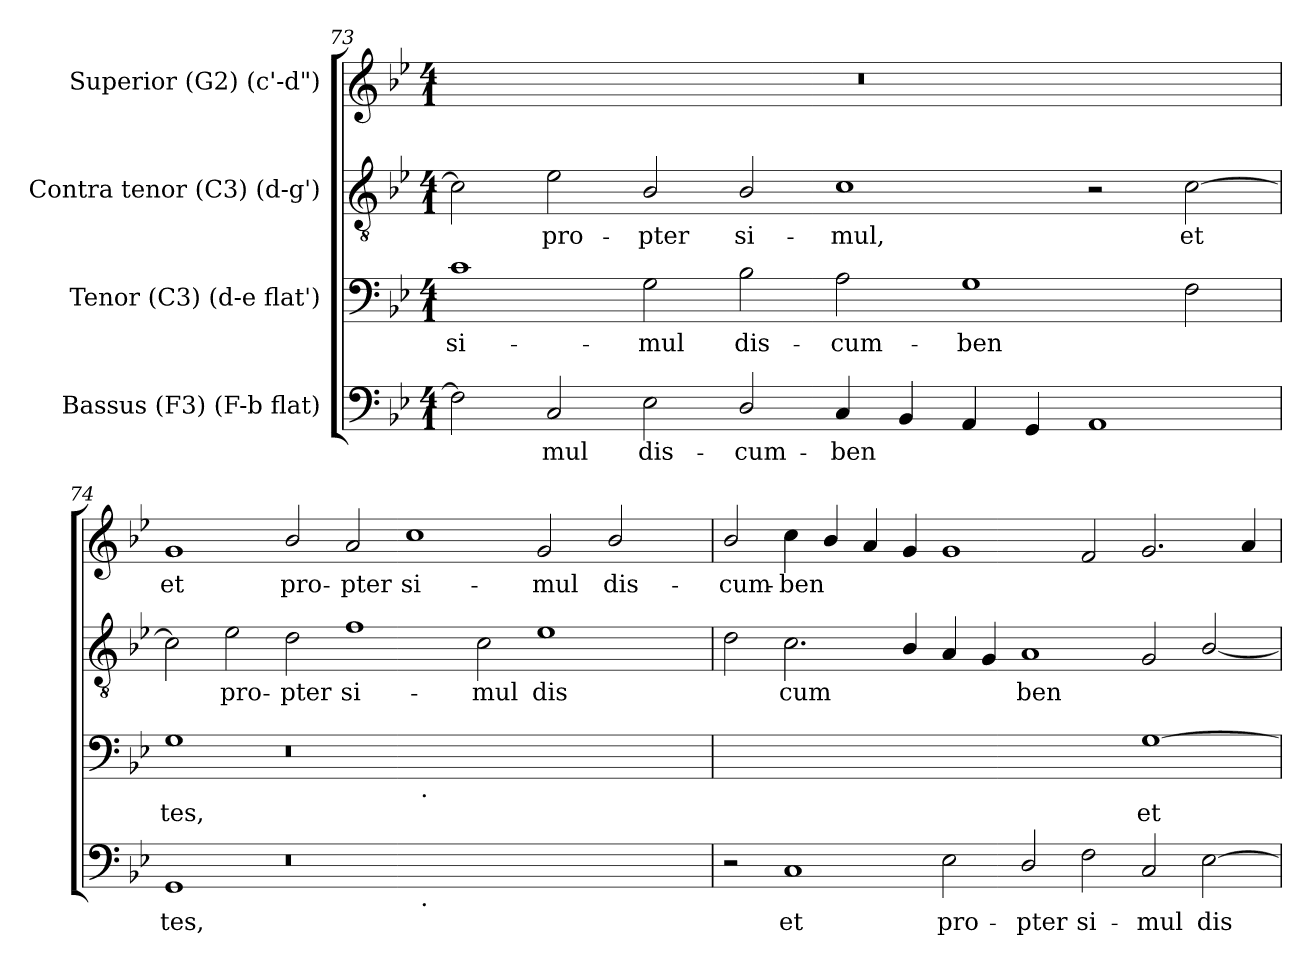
**kern	**text	**kern	**text	**kern	**text	**kern	**text
*part4	*part4	*part3	*part3	*part2	*part2	*part1	*part1
*staff4	*staff4	*staff3	*staff3	*staff2	*staff2	*staff1	*staff1
*I"Bassus (F3)  (F-b flat)	*	*I"Tenor (C3)  (d-e flat')	*	*I"Contra tenor (C3)  (d-g')	*	*I"Superior (G2)  (c'-d")	*
*clefF4	*	*clefF4	*	*clefGv2	*	*clefG2	*
*k[b-e-]	*	*k[b-e-]	*	*k[b-e-]	*	*k[b-e-]	*
*B-:	*	*B-:	*	*B-:	*	*B-:	*
*M4/1	*	*M4/1	*	*M4/1	*	*M4/1	*
=73	=73	=73	=73	=73	=73	=73	=73
!	!LO:LY:b:cj	!	!LO:LY:b:cj	!	!LO:LY:b:cj	!	!
2F\]	--	1c	si-	2c\]	.	00r	.
!	!LO:LY:b:cj	!	!	!	!LO:LY:b:cj	!	!
2C/	-mul	.	.	2e-\	pro-	.	.
!	!LO:LY:b:cj	!	!LO:LY:b:cj	!	!LO:LY:b:cj	!	!
2E-\	dis-	2G\	-mul	2B-/	-pter	.	.
!	!LO:LY:b:cj	!	!LO:LY:b:cj	!	!LO:LY:b:cj	!	!
2D/	-cum-	2B-\	dis-	2B-/	si-	.	.
!	!LO:LY:b:cj	!	!LO:LY:b:cj	!	!LO:LY:b:cj	!	!
4C/	-ben-	2A\	-cum-	1c	-mul,	.	.
!	!LO:LY:b:cj	!	!	!	!	!	!
4BB-/	--	.	.	.	.	.	.
!	!LO:LY:b:cj	!	!LO:LY:b:cj	!	!	!	!
4AA/	--	1G	-ben-	.	.	.	.
!	!LO:LY:b:cj	!	!	!	!	!	!
4GG/	--	.	.	.	.	.	.
!	!LO:LY:b:cj	!	!	!	!	!	!
1AA	--	.	.	2r	.	.	.
!	!	!	!LO:LY:b:cj	!	!LO:LY:b:cj	!	!
.	.	2F\	--	[<2c\	et	.	.
!!LO:PB:g=z
=74	=74	=74	=74	=74	=74	=74	=74
!	!LO:LY:b:cj	!	!LO:LY:b:cj	!	!LO:LY:b:cj	!	!LO:LY:b:cj
*^	*	*^	*	*	*	*	*
1GG	1ryy	-tes,	1G	1ryy	-tes,	2c\]	.	1g	et
!	!	!	!	!	!	!	!LO:LY:b:cj	!	!
.	.	.	.	.	.	2e-\	pro-	.	.
!	!	!	!	!	!	!	!LO:LY:b:cj	!	!LO:LY:b:cj
0.r	1ryy	.	0.r	1ryy	.	2d\	-pter	2b-/	pro-
!	!	!	!	!	!	!	!LO:LY:b:cj	!	!LO:LY:b:cj
.	.	.	.	.	.	1f	si-	2a/	-pter
!	!	!	!	!	!	!	!	!	!LO:LY:b:cj
.	32.ryy	.	.	32.ryy	.	.	.	1cc	si-
!	!	!	!	!LO:TX:b:t=.	!	!	!	!	!
!	!LO:TX:b:t=.	!	!	!	!	!	!	!	!
.	1ryy	.	.	1ryy	.	.	.	.	.
!	!	!	!	!	!	!	!LO:LY:b:cj	!	!
.	.	.	.	.	.	2c\	-mul	.	.
!	!	!	!	!	!	!	!LO:LY:b:cj	!	!LO:LY:b:cj
.	.	.	.	.	.	1e-	dis-	2g/	-mul
.	2ryy	.	.	2ryy	.	.	.	.	.
!	!	!	!	!	!	!	!	!	!LO:LY:b:cj
.	.	.	.	.	.	.	.	2b-/	dis-
.	4ryy	.	.	4ryy	.	.	.	.	.
.	8ryy	.	.	8ryy	.	.	.	.	.
.	16ryy	.	.	16ryy	.	.	.	.	.
.	64ryy	.	.	64ryy	.	.	.	.	.
=75	=75	=75	=75	=75	=75	=75	=75	=75	=75
!	!	!	!	!	!	!	!LO:LY:b:cj	!	!LO:LY:b:cj
*v	*v	*	*	*	*	*	*	*	*
*	*	*v	*v	*	*	*	*	*
2r	.	0.ryy	.	2d\	--	2b-/	-cum-
!	!LO:LY:b:cj	!	!	!	!LO:LY:b:cj	!	!LO:LY:b:cj
1C	et	.	.	2.c\	-cum-	4cc\	-ben-
!	!	!	!	!	!	!	!LO:LY:b:cj
.	.	.	.	.	.	4b-/	--
!	!	!	!	!	!	!	!LO:LY:b:cj
.	.	.	.	.	.	4a/	--
!	!	!	!	!	!LO:LY:b:cj	!	!LO:LY:b:cj
.	.	.	.	4B-/	--	4g/	--
!	!LO:LY:b:cj	!	!	!	!LO:LY:b:cj	!	!LO:LY:b:cj
2E-\	pro-	.	.	4A/	--	1g	--
!	!	!	!	!	!LO:LY:b:cj	!	!
.	.	.	.	4G/	--	.	.
!	!LO:LY:b:cj	!	!	!	!LO:LY:b:cj	!	!
2D/	-pter	.	.	1A	-ben-	.	.
!	!LO:LY:b:cj	!	!	!	!	!	!LO:LY:b:cj
2F\	si-	.	.	.	.	2f/	--
!	!LO:LY:b:cj	!	!LO:LY:b:cj	!	!LO:LY:b:cj	!	!LO:LY:b:cj
2C/	-mul	[>1G	et	2G/	--	2.g/	--
!	!LO:LY:b:cj	!	!	!	!LO:LY:b:cj	!	!
[>2E-\	dis-	.	.	[>2B-/	--	.	.
!	!	!	!	!	!	!	!LO:LY:b:cj
.	.	.	.	.	.	4a/	--
=	=	=	=	=	=	=	=
*-	*-	*-	*-	*-	*-	*-	*-
